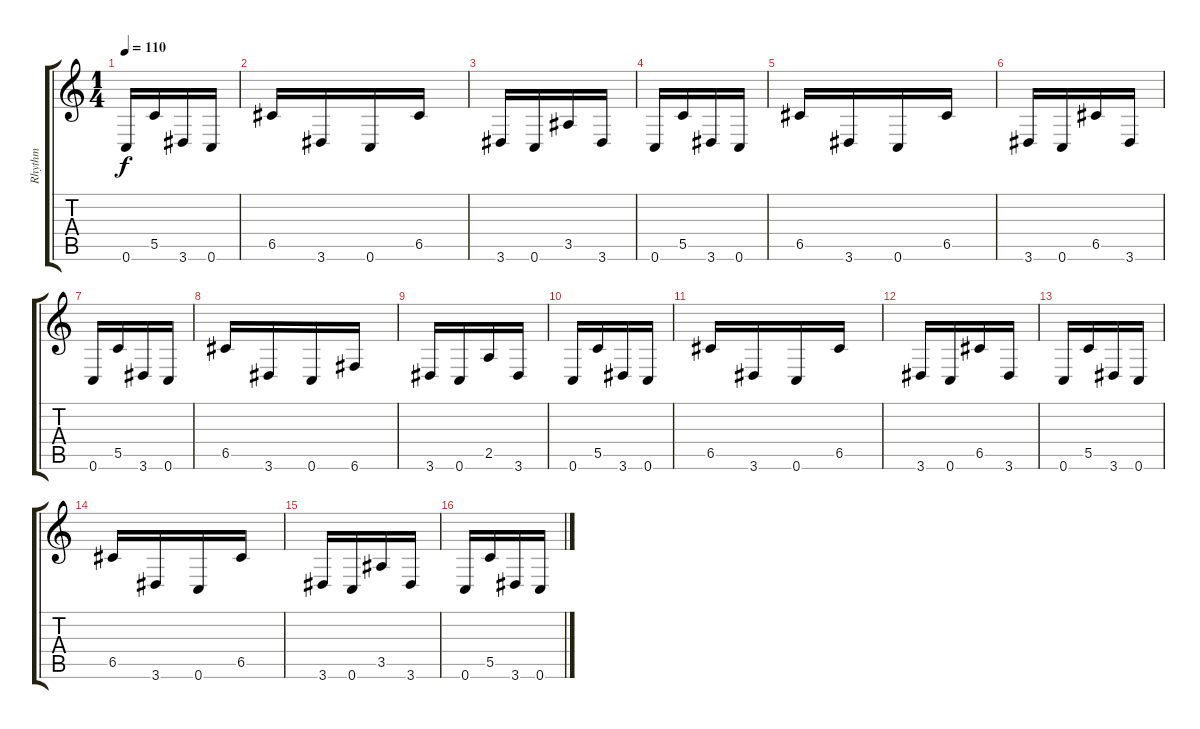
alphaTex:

\track ("Rhythm" "Rhythm") {instrument distortionguitar}
\staff {score tabs}
\tuning (D4 A3 F3 C3 G2 C2) {hide}
\ts (1 4)
\tempo 110
\clef g2
\ks c
0.6.16{dy f} 5.5.16 3.6.16 0.6.16 |
6.5.16 3.6.16 0.6.16 6.5.16 |
3.6.16 0.6.16 3.5.16 3.6.16 |
0.6.16 5.5.16 3.6.16 0.6.16 |
6.5.16 3.6.16 0.6.16 6.5.16 |
3.6.16 0.6.16 6.5.16 3.6.16 |
0.6.16 5.5.16 3.6.16 0.6.16 |
6.5.16 3.6.16 0.6.16 6.6.16 |
3.6.16 0.6.16 2.5.16 3.6.16 |
0.6.16 5.5.16 3.6.16 0.6.16 |
6.5.16 3.6.16 0.6.16 6.5.16 |
3.6.16 0.6.16 6.5.16 3.6.16 |
0.6.16 5.5.16 3.6.16 0.6.16 |
6.5.16 3.6.16 0.6.16 6.5.16 |
3.6.16 0.6.16 3.5.16 3.6.16 |
0.6.16 5.5.16 3.6.16 0.6.16
